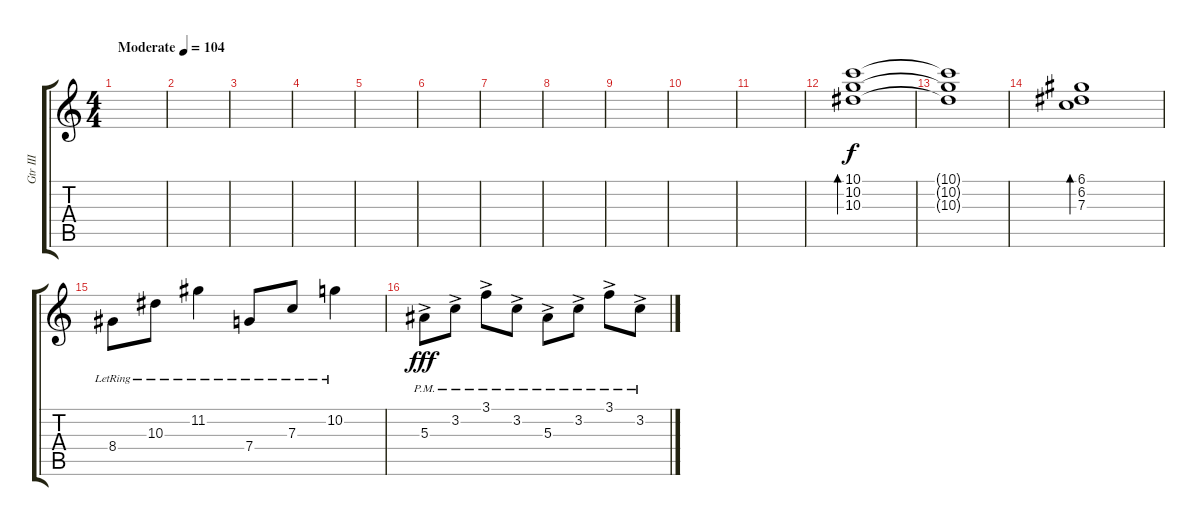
\track ("Gtr III" "Gtr III") {instrument electricguitarclean}
\staff {score tabs}
\tuning (D4 A3 F3 C3 G2 C2) {hide}
\ts (4 4)
\tempo (104 "Moderate")
\clef g2
\ks c
|
|
|
|
|
|
|
|
|
|
|
(10.1 10.2 10.3).1{bd 240 balance 5} |
(10.1{t} 10.2{t} 10.3{t}).1 |
(6.1 6.2 7.3).1{bd 240} |
8.4{lr}.8 10.3{lr}.8 11.2{lr}.4 7.4{lr}.8 7.3{lr}.8 10.2{lr}.4 |
5.3{ac pm}.8{dy fff} 3.2{ac pm}.8 3.1{ac pm}.8 3.2{ac pm}.8 5.3{ac pm}.8 3.2{ac pm}.8 3.1{ac pm}.8 3.2{ac pm}.8
